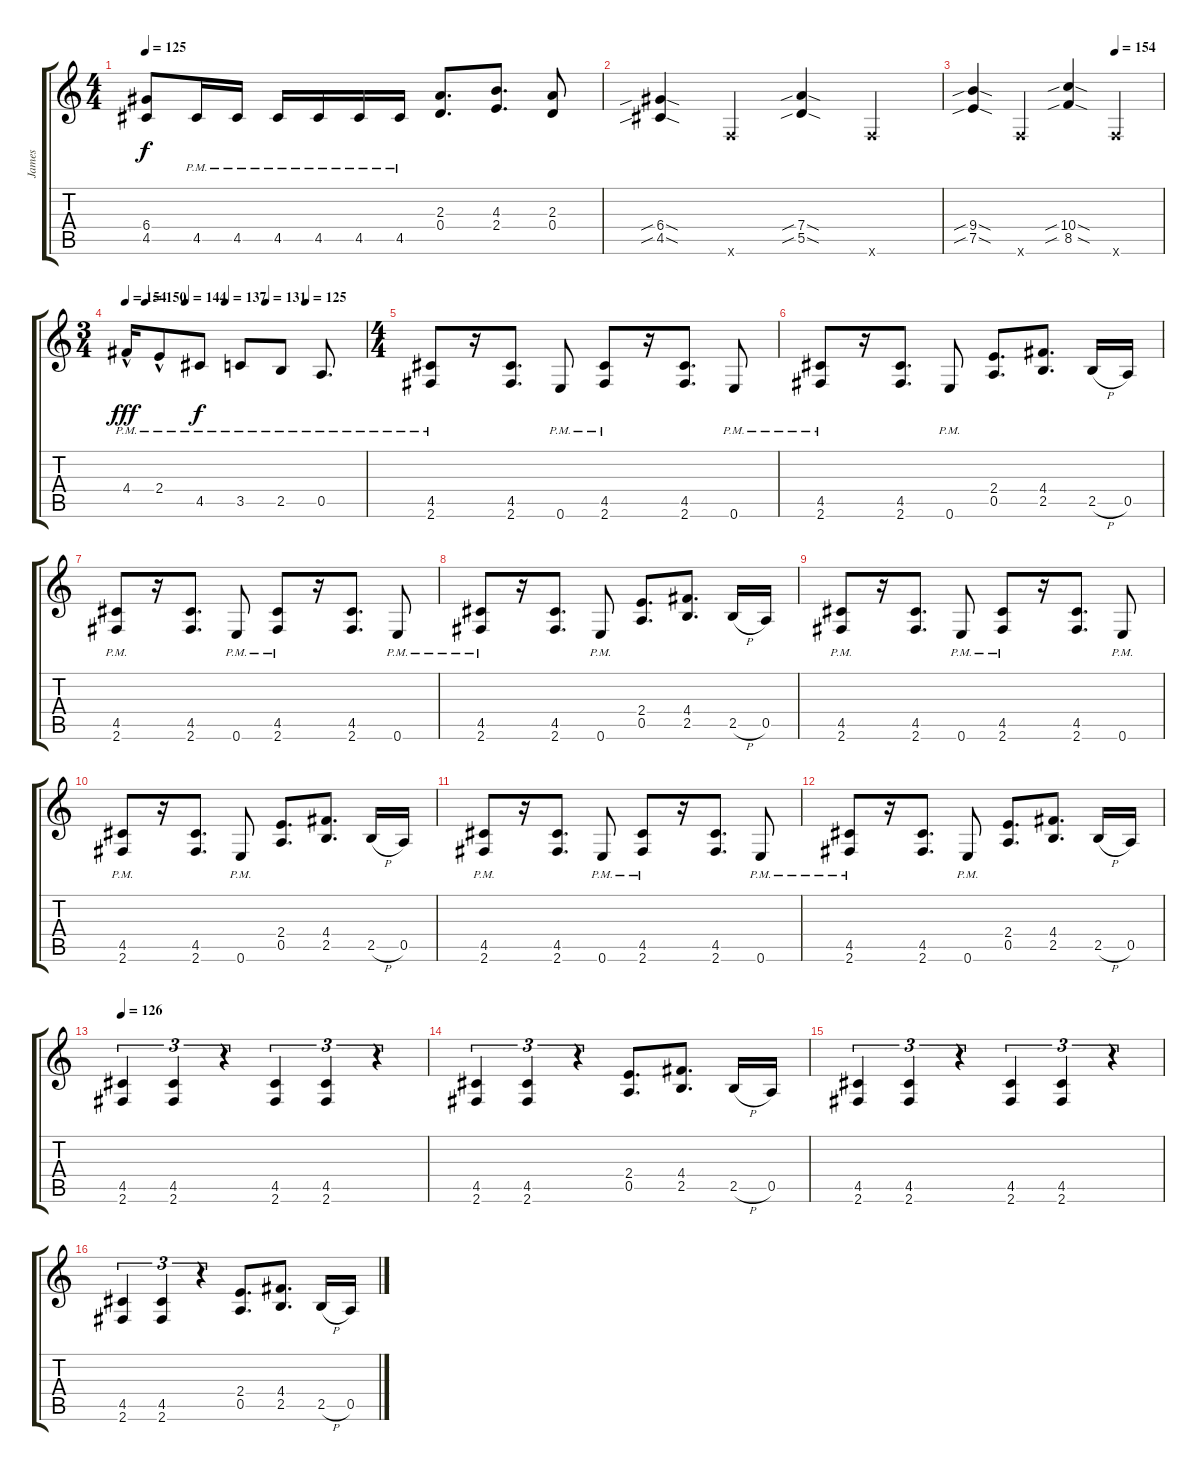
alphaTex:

\track ("James" "James") {instrument distortionguitar}
\staff {score tabs}
\tuning (E4 B3 G3 D3 A2 E2) {hide}
\ts (4 4)
\tempo 125
\clef g2
\ks c
(6.4 4.5).8{dy f} 4.5{pm}.16 4.5{pm}.16 4.5{pm}.16 4.5{pm}.16 4.5{pm}.16 4.5{pm}.16 (2.3 0.4).8{d} (4.3 2.4).8{d} (2.3 0.4).8 |
(6.4{sib sod} 4.5{sib sod}).4 1.6{x}.4 (7.4{sib sod} 5.5{sib sod}).4 1.6{x}.4 |
\tempo (154 0.75)
(9.4{sib sod} 7.5{sib sod}).4 1.6{x}.4 (10.4{sib sod} 8.5{sib sod}).4 1.6{x}.4 |
\ts (3 4)
\tempo 154
\tempo (150 0.08333333333333333)
\tempo (144 0.25)
\tempo (137 0.4166666666666667)
\tempo (131 0.5833333333333334)
\tempo (125 0.75)
4.4{hac pm}.16{dy fff} 2.4{hac pm}.8 4.5{pm}.8{dy f} 3.5{pm}.8 2.5{pm}.8 0.5{pm}.8{d} |
\ts (4 4)
(4.5{pm} 2.6{pm}).8 r.16 (4.5 2.6).8{d} 0.6{pm}.8 (4.5{pm} 2.6{pm}).8 r.16 (4.5 2.6).8{d} 0.6{pm}.8 |
(4.5{pm} 2.6{pm}).8 r.16 (4.5 2.6).8{d} 0.6{pm}.8 (2.4 0.5).8{d} (4.4 2.5).8{d} 2.5{h}.16 0.5.16 |
(4.5{pm} 2.6{pm}).8 r.16 (4.5 2.6).8{d} 0.6{pm}.8 (4.5{pm} 2.6{pm}).8 r.16 (4.5 2.6).8{d} 0.6{pm}.8 |
(4.5{pm} 2.6{pm}).8 r.16 (4.5 2.6).8{d} 0.6{pm}.8 (2.4 0.5).8{d} (4.4 2.5).8{d} 2.5{h}.16 0.5.16 |
(4.5{pm} 2.6{pm}).8 r.16 (4.5 2.6).8{d} 0.6{pm}.8 (4.5{pm} 2.6{pm}).8 r.16 (4.5 2.6).8{d} 0.6{pm}.8 |
(4.5{pm} 2.6{pm}).8 r.16 (4.5 2.6).8{d} 0.6{pm}.8 (2.4 0.5).8{d} (4.4 2.5).8{d} 2.5{h}.16 0.5.16 |
(4.5{pm} 2.6{pm}).8 r.16 (4.5 2.6).8{d} 0.6{pm}.8 (4.5{pm} 2.6{pm}).8 r.16 (4.5 2.6).8{d} 0.6{pm}.8 |
(4.5{pm} 2.6{pm}).8 r.16 (4.5 2.6).8{d} 0.6{pm}.8 (2.4 0.5).8{d} (4.4 2.5).8{d} 2.5{h}.16 0.5.16 |
\tempo 126
(4.5 2.6).4{tu (3 2)} (4.5 2.6).4{tu (3 2)} r.4{tu (3 2)} (4.5 2.6).4{tu (3 2)} (4.5 2.6).4{tu (3 2)} r.4{tu (3 2)} |
(4.5 2.6).4{tu (3 2)} (4.5 2.6).4{tu (3 2)} r.4{tu (3 2)} (2.4 0.5).8{d} (4.4 2.5).8{d} 2.5{h}.16 0.5.16 |
(4.5 2.6).4{tu (3 2)} (4.5 2.6).4{tu (3 2)} r.4{tu (3 2)} (4.5 2.6).4{tu (3 2)} (4.5 2.6).4{tu (3 2)} r.4{tu (3 2)} |
(4.5 2.6).4{tu (3 2)} (4.5 2.6).4{tu (3 2)} r.4{tu (3 2)} (2.4 0.5).8{d} (4.4 2.5).8{d} 2.5{h}.16 0.5.16
